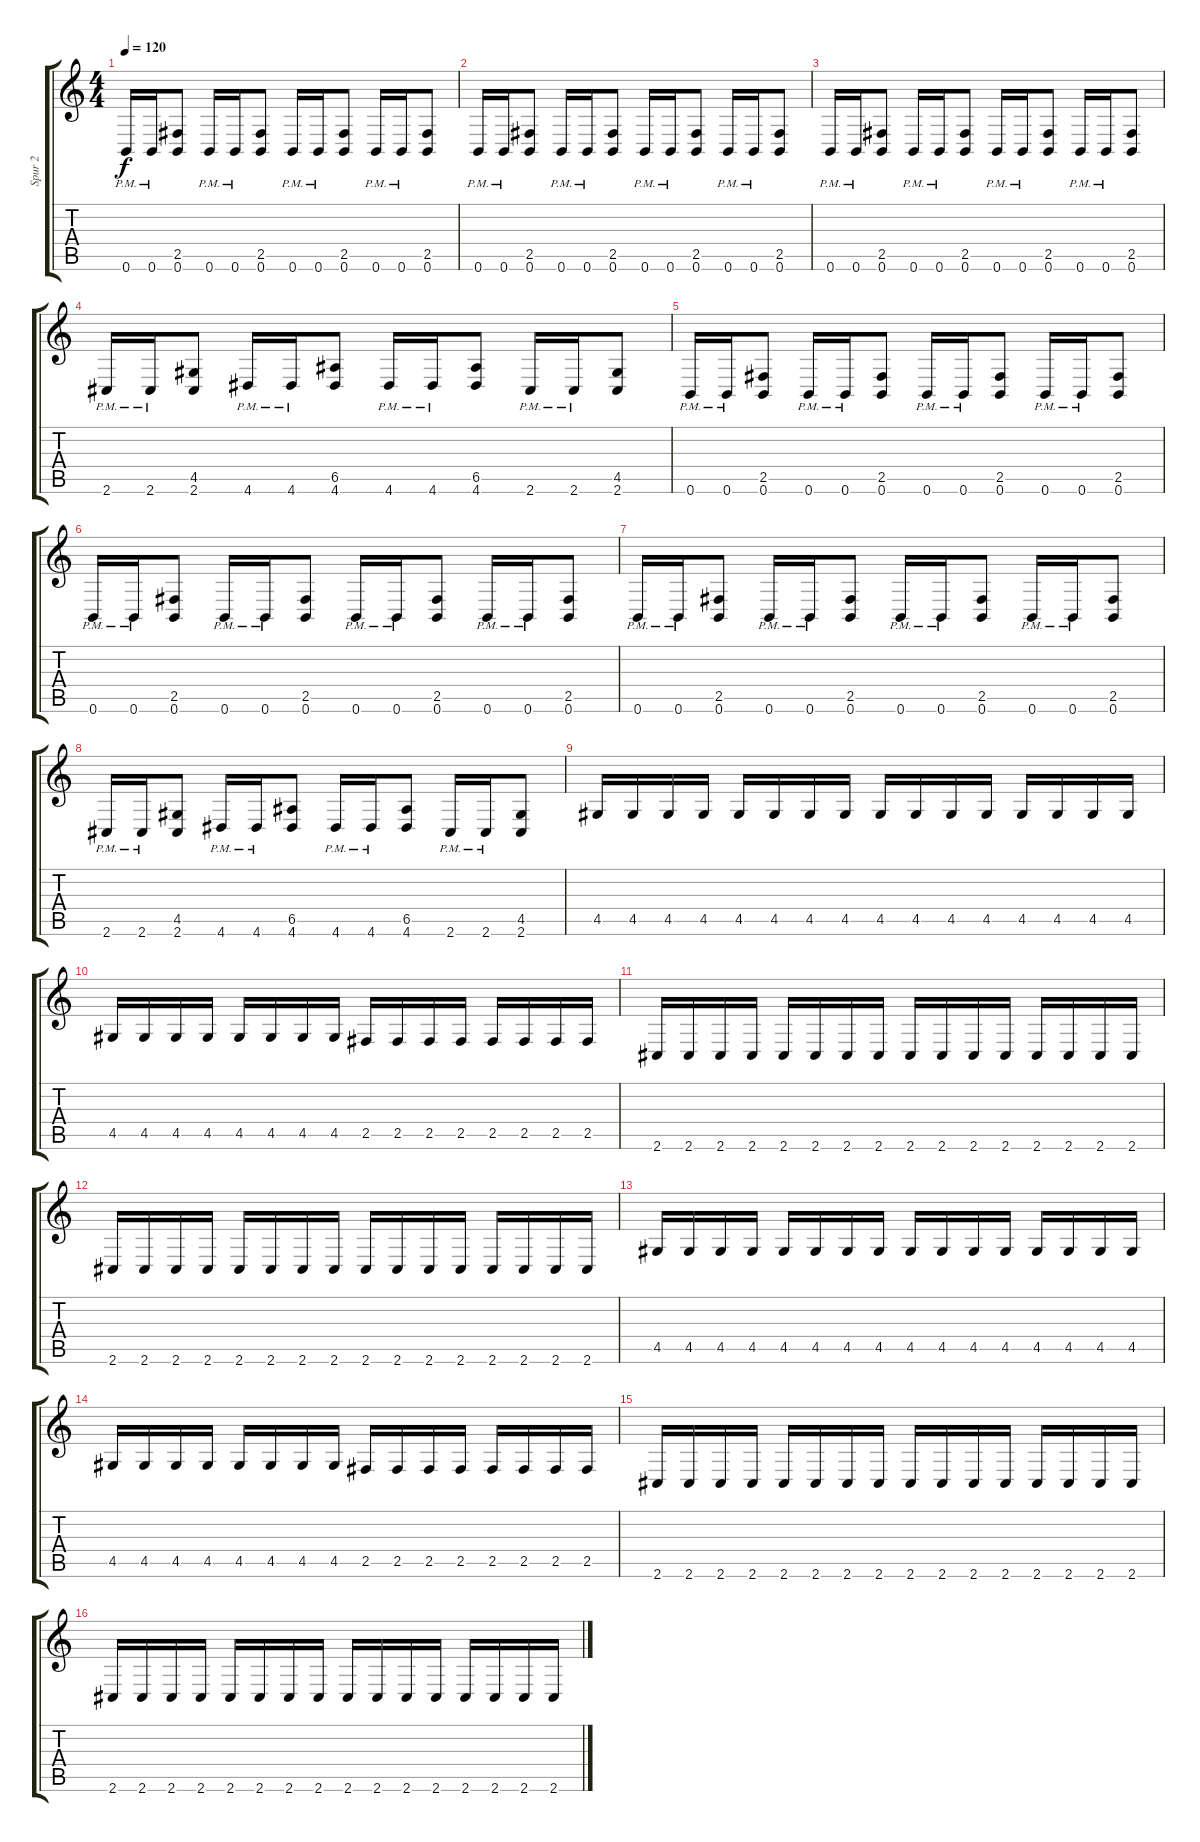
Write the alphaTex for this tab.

\track ("Spur 2" "Spur 2") {instrument distortionguitar}
\staff {score tabs}
\tuning (B3 Gb3 D3 A2 E2 B1) {hide}
\ts (4 4)
\tempo 120
\clef g2
\ks c
0.6{pm}.16{dy f} 0.6{pm}.16 (2.5 0.6).8 0.6{pm}.16 0.6{pm}.16 (2.5 0.6).8 0.6{pm}.16 0.6{pm}.16 (2.5 0.6).8 0.6{pm}.16 0.6{pm}.16 (2.5 0.6).8 |
0.6{pm}.16 0.6{pm}.16 (2.5 0.6).8 0.6{pm}.16 0.6{pm}.16 (2.5 0.6).8 0.6{pm}.16 0.6{pm}.16 (2.5 0.6).8 0.6{pm}.16 0.6{pm}.16 (2.5 0.6).8 |
0.6{pm}.16 0.6{pm}.16 (2.5 0.6).8 0.6{pm}.16 0.6{pm}.16 (2.5 0.6).8 0.6{pm}.16 0.6{pm}.16 (2.5 0.6).8 0.6{pm}.16 0.6{pm}.16 (2.5 0.6).8 |
2.6{pm}.16 2.6{pm}.16 (4.5 2.6).8 4.6{pm}.16 4.6{pm}.16 (6.5 4.6).8 4.6{pm}.16 4.6{pm}.16 (6.5 4.6).8 2.6{pm}.16 2.6{pm}.16 (4.5 2.6).8 |
0.6{pm}.16 0.6{pm}.16 (2.5 0.6).8 0.6{pm}.16 0.6{pm}.16 (2.5 0.6).8 0.6{pm}.16 0.6{pm}.16 (2.5 0.6).8 0.6{pm}.16 0.6{pm}.16 (2.5 0.6).8 |
0.6{pm}.16 0.6{pm}.16 (2.5 0.6).8 0.6{pm}.16 0.6{pm}.16 (2.5 0.6).8 0.6{pm}.16 0.6{pm}.16 (2.5 0.6).8 0.6{pm}.16 0.6{pm}.16 (2.5 0.6).8 |
0.6{pm}.16 0.6{pm}.16 (2.5 0.6).8 0.6{pm}.16 0.6{pm}.16 (2.5 0.6).8 0.6{pm}.16 0.6{pm}.16 (2.5 0.6).8 0.6{pm}.16 0.6{pm}.16 (2.5 0.6).8 |
2.6{pm}.16 2.6{pm}.16 (4.5 2.6).8 4.6{pm}.16 4.6{pm}.16 (6.5 4.6).8 4.6{pm}.16 4.6{pm}.16 (6.5 4.6).8 2.6{pm}.16 2.6{pm}.16 (4.5 2.6).8 |
4.5.16 4.5.16 4.5.16 4.5.16 4.5.16 4.5.16 4.5.16 4.5.16 4.5.16 4.5.16 4.5.16 4.5.16 4.5.16 4.5.16 4.5.16 4.5.16 |
4.5.16 4.5.16 4.5.16 4.5.16 4.5.16 4.5.16 4.5.16 4.5.16 2.5.16 2.5.16 2.5.16 2.5.16 2.5.16 2.5.16 2.5.16 2.5.16 |
2.6.16 2.6.16 2.6.16 2.6.16 2.6.16 2.6.16 2.6.16 2.6.16 2.6.16 2.6.16 2.6.16 2.6.16 2.6.16 2.6.16 2.6.16 2.6.16 |
2.6.16 2.6.16 2.6.16 2.6.16 2.6.16 2.6.16 2.6.16 2.6.16 2.6.16 2.6.16 2.6.16 2.6.16 2.6.16 2.6.16 2.6.16 2.6.16 |
4.5.16 4.5.16 4.5.16 4.5.16 4.5.16 4.5.16 4.5.16 4.5.16 4.5.16 4.5.16 4.5.16 4.5.16 4.5.16 4.5.16 4.5.16 4.5.16 |
4.5.16 4.5.16 4.5.16 4.5.16 4.5.16 4.5.16 4.5.16 4.5.16 2.5.16 2.5.16 2.5.16 2.5.16 2.5.16 2.5.16 2.5.16 2.5.16 |
2.6.16 2.6.16 2.6.16 2.6.16 2.6.16 2.6.16 2.6.16 2.6.16 2.6.16 2.6.16 2.6.16 2.6.16 2.6.16 2.6.16 2.6.16 2.6.16 |
2.6.16 2.6.16 2.6.16 2.6.16 2.6.16 2.6.16 2.6.16 2.6.16 2.6.16 2.6.16 2.6.16 2.6.16 2.6.16 2.6.16 2.6.16 2.6.16
